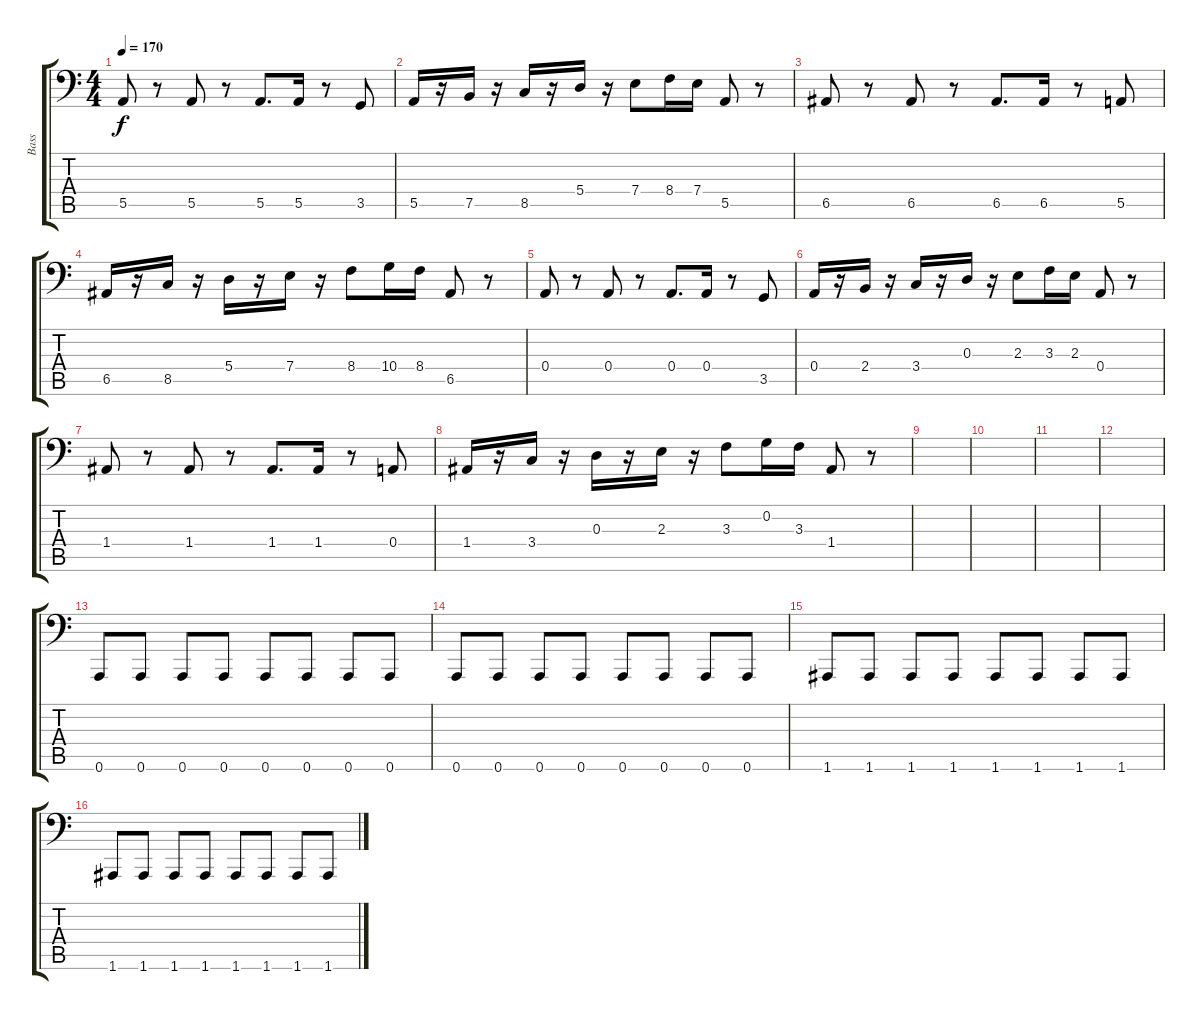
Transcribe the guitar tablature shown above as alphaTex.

\track ("Bass" "Bass") {instrument electricbasspick}
\staff {score tabs}
\tuning (C3 G2 D2 A1 E1 A0) {hide}
\ts (4 4)
\tempo 170
\clef f4
\ks c
5.5.8{dy f} r.8 5.5.8 r.8 5.5.8{d} 5.5.16 r.8 3.5.8 |
5.5.16 r.16 7.5.16 r.16 8.5.16 r.16 5.4.16 r.16 7.4.8 8.4.16 7.4.16 5.5.8 r.8 |
6.5.8 r.8 6.5.8 r.8 6.5.8{d} 6.5.16 r.8 5.5.8 |
6.5.16 r.16 8.5.16 r.16 5.4.16 r.16 7.4.16 r.16 8.4.8 10.4.16 8.4.16 6.5.8 r.8 |
0.4.8 r.8 0.4.8 r.8 0.4.8{d} 0.4.16 r.8 3.5.8 |
0.4.16 r.16 2.4.16 r.16 3.4.16 r.16 0.3.16 r.16 2.3.8 3.3.16 2.3.16 0.4.8 r.8 |
1.4.8 r.8 1.4.8 r.8 1.4.8{d} 1.4.16 r.8 0.4.8 |
1.4.16 r.16 3.4.16 r.16 0.3.16 r.16 2.3.16 r.16 3.3.8 0.2.16 3.3.16 1.4.8 r.8 |
|
|
|
|
0.6.8 0.6.8 0.6.8 0.6.8 0.6.8 0.6.8 0.6.8 0.6.8 |
0.6.8 0.6.8 0.6.8 0.6.8 0.6.8 0.6.8 0.6.8 0.6.8 |
1.6.8 1.6.8 1.6.8 1.6.8 1.6.8 1.6.8 1.6.8 1.6.8 |
1.6.8 1.6.8 1.6.8 1.6.8 1.6.8 1.6.8 1.6.8 1.6.8
